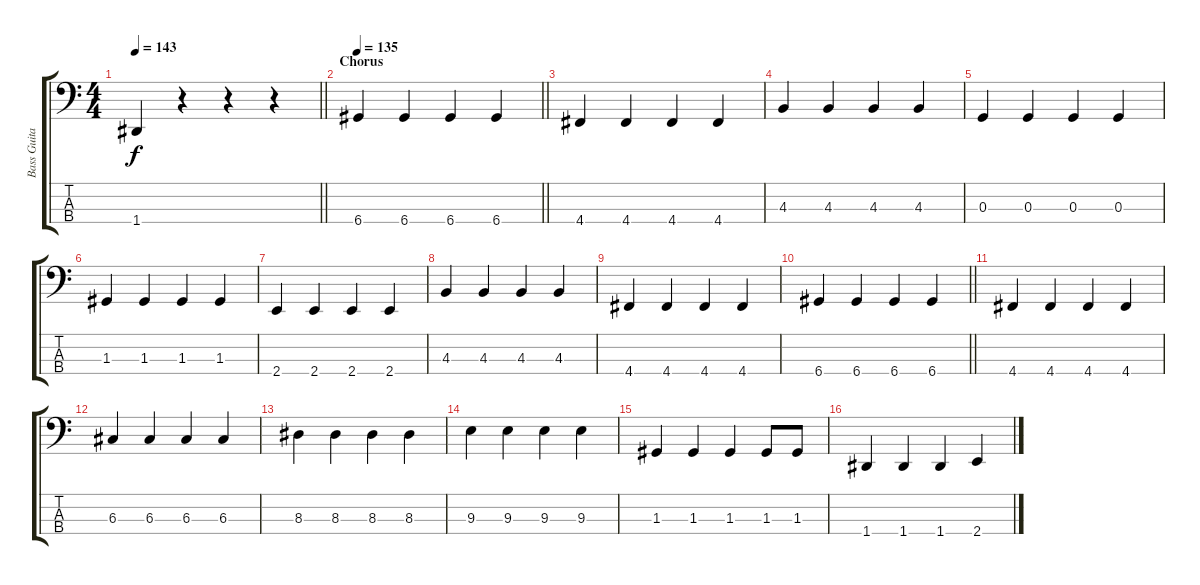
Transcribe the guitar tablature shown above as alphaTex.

\track ("Bass Guitar" "Bass Guita") {instrument electricbassfinger}
\staff {score tabs}
\tuning (F2 C2 G1 D1) {hide}
\ts (4 4)
\tempo 143
\clef f4
\barLineRight lightlight
\ks c
1.4.4{dy f} r.4 r.4 r.4 |
\section ("" "Chorus")
\tempo 135
\barLineRight lightlight
6.4.4 6.4.4 6.4.4 6.4.4 |
4.4.4 4.4.4 4.4.4 4.4.4 |
4.3.4 4.3.4 4.3.4 4.3.4 |
0.3.4 0.3.4 0.3.4 0.3.4 |
1.3.4 1.3.4 1.3.4 1.3.4 |
2.4.4 2.4.4 2.4.4 2.4.4 |
4.3.4 4.3.4 4.3.4 4.3.4 |
4.4.4 4.4.4 4.4.4 4.4.4 |
\barLineRight lightlight
6.4.4 6.4.4 6.4.4 6.4.4 |
4.4.4 4.4.4 4.4.4 4.4.4 |
6.3.4 6.3.4 6.3.4 6.3.4 |
8.3.4 8.3.4 8.3.4 8.3.4 |
9.3.4 9.3.4 9.3.4 9.3.4 |
1.3.4 1.3.4 1.3.4 1.3.8 1.3.8 |
1.4.4 1.4.4 1.4.4 2.4.4
